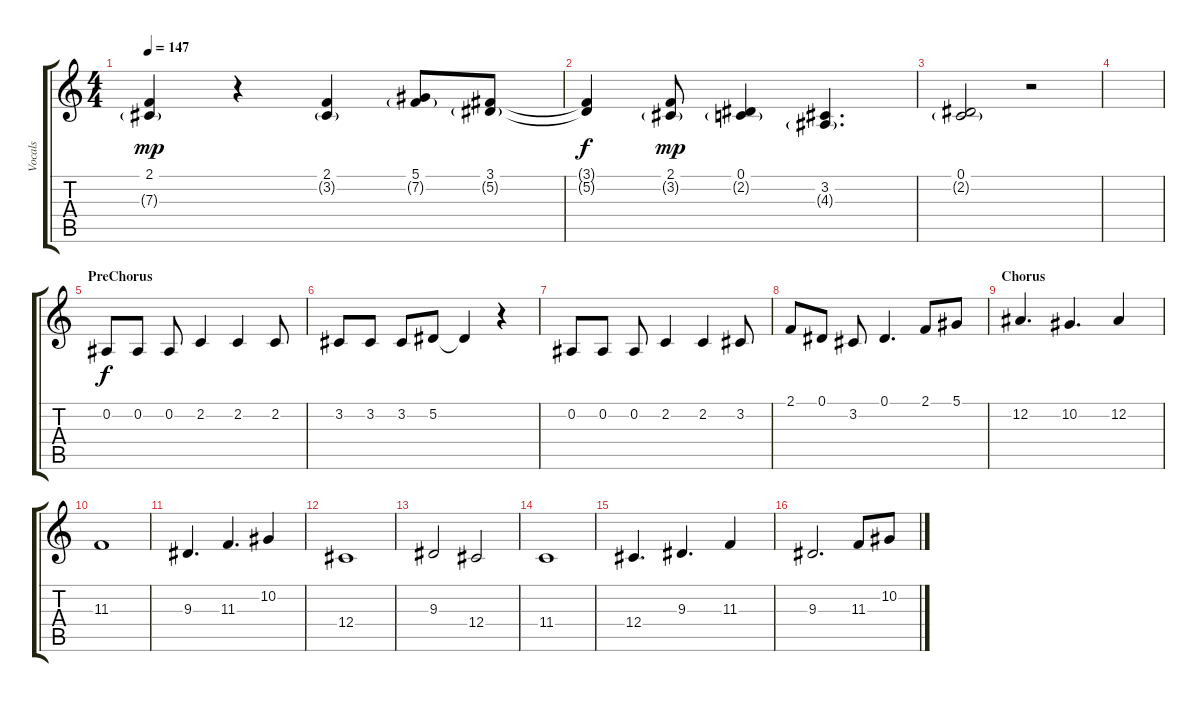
\track ("Vocals" "Vocals") {instrument cello}
\staff {score tabs}
\tuning (Eb4 Bb3 Gb3 Db3 Ab2 Eb2) {hide}
\ts (4 4)
\tempo 147
\clef g2
\ks c
(2.1 7.3{g}).4{dy mp} r.4 (2.1 3.2{g}).4 (5.1 7.2{g}).8 (3.1 5.2{g}).8 |
(3.1{t} 5.2{t}).4{dy f} (2.1 3.2{g}).8{dy mp} (0.1 2.2{g}).4 (3.2 4.3{g}).4{d} |
(0.1 2.2{g}).2 r.2 |
|
\section ("" "PreChorus")
0.2.8{dy f} 0.2.8 0.2.8 2.2.4 2.2.4 2.2.8 |
3.2.8 3.2.8 3.2.8 5.2.8 5.2{t}.4 r.4 |
0.2.8 0.2.8 0.2.8 2.2.4 2.2.4 3.2.8 |
2.1.8 0.1.8 3.2.8 0.1.4{d} 2.1.8 5.1.8 |
\section ("" "Chorus")
12.2.4{d} 10.2.4{d} 12.2.4 |
11.3.1 |
9.3.4{d} 11.3.4{d} 10.2.4 |
12.4.1 |
9.3.2 12.4.2 |
11.4.1 |
12.4.4{d} 9.3.4{d} 11.3.4 |
9.3.2{d} 11.3.8 10.2.8
